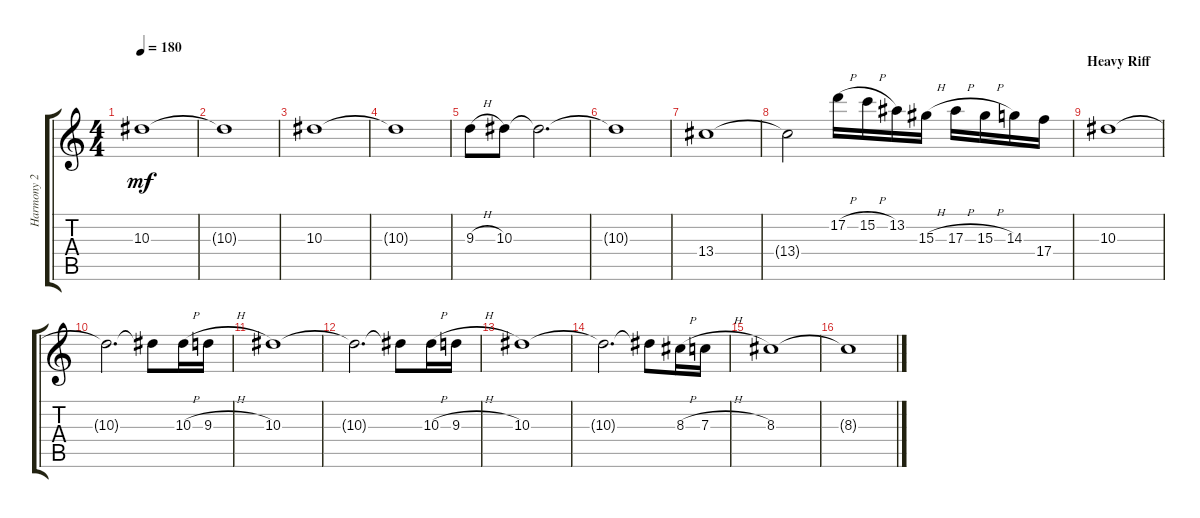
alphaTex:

\track ("Harmony 2" "Harmony 2") {instrument overdrivenguitar}
\staff {score tabs}
\tuning (D4 A3 F3 C3 G2 C2) {hide}
\ts (4 4)
\tempo 180
\clef g2
\ks aminor
10.3.1{dy mf} |
10.3{t}.1 |
10.3.1 |
10.3{t}.1 |
9.3{h}.8 10.3.8 10.3{t}.2{d} |
10.3{t}.1 |
13.4.1 |
13.4{t}.2 17.2{h}.16 15.2{h}.16 13.2.16 15.3{h}.16 17.3{h}.16 15.3{h}.16 14.3.16 17.4.16 |
\section ("" "Heavy Riff")
10.3.1 |
10.3{t}.2{d} 10.3{t}.8 10.3{h}.16 9.3{h}.16 |
10.3.1 |
10.3{t}.2{d} 10.3{t}.8 10.3{h}.16 9.3{h}.16 |
10.3.1 |
10.3{t}.2{d} 10.3{t}.8 8.3{h}.16 7.3{h}.16 |
8.3.1 |
8.3{t}.1
